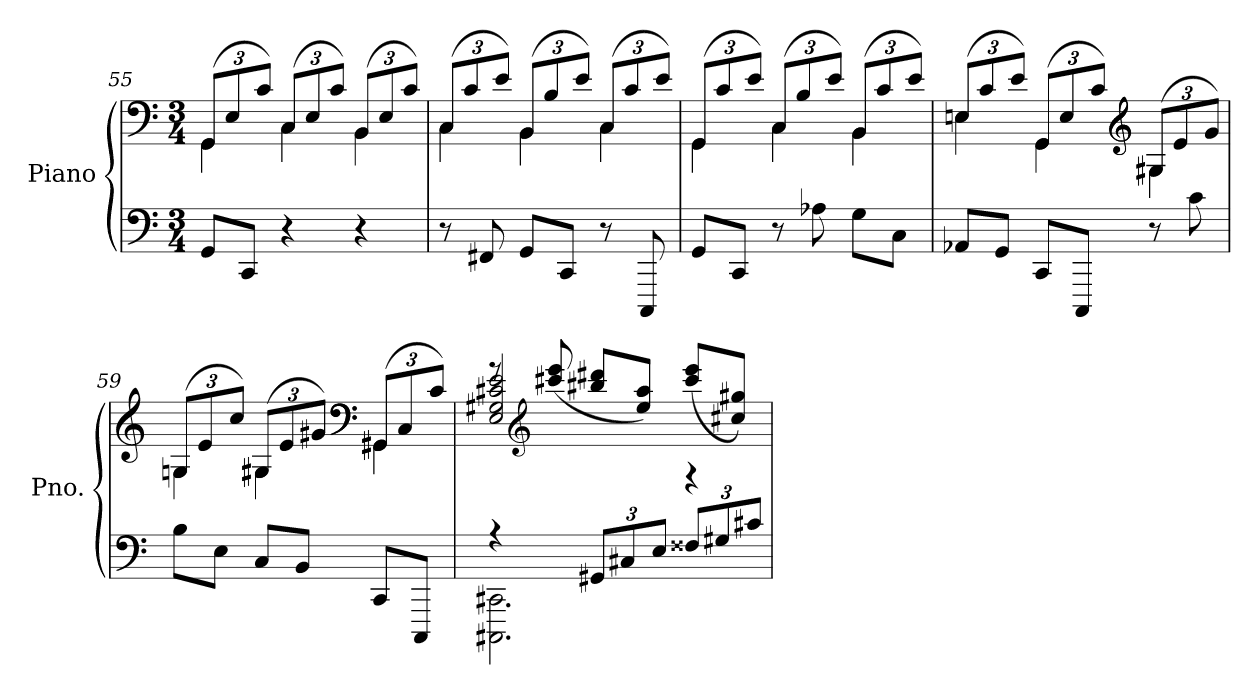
**kern	**kern
*part1	*part1
*staff2	*staff1
*I"Piano	*
*I'Pno.	*
*clefF4	*clefF4
*k[]	*k[]
*M3/4	*M3/4
*	*Xbrackettup
=55	=55
*	*^
8GG/L	(>12GG/L	4GG\
.	12E/	.
8CC/J	.	.
.	12c/J)	.
4r	(>12C/L	4C\
.	12E/	.
.	12c/J)	.
4r	(>12BB/L	4BB\
.	12E/	.
.	12c/J)	.
!!LO:LB:g=z	!!
=56	=56	=56
*	*MM68	*
8r	(>12C/L	4C\
.	12c/	.
8FF#X/	.	.
.	12e/J)	.
8GG/L	(>12BB/L	4BB\
.	12B/	.
8CC/J	.	.
.	12e/J)	.
8r	(>12C/L	4C\
.	12c/	.
8CCC/	.	.
.	12e/J)	.
=57	=57	=57
*	*MM72	*
8GG/L	(>12GG/L	4GG\
.	12c/	.
8CC/J	.	.
.	12e/J)	.
8r	(>12C/L	4C\
.	12B/	.
8A-X\	.	.
.	12e/J)	.
8G\L	(>12BB/L	4BB\
.	12c/	.
8C\J	.	.
.	12e/J)	.
=58	=58	=58
*	*MM80	*
8AA-X/L	(>12E/L	4Eni\
.	12c/	.
8GG/J	.	.
.	12e/J)	.
8CC/L	(>12GG/L	4GG\
.	12E/	.
8CCC/J	.	.
.	12c/J)	.
*	*clefG2	*
*	*MM82	*
8r	(>12G#X/L	4G#\
.	12e/	.
8c\	.	.
.	12g/J)	.
!!LO:LB:g=z	!!
=59	=59	=59
*	*MM84	*
8B\L	(>12Gni/L	4G\
.	12e/	.
8E\J	.	.
.	12cc/J)	.
8C/L	(>12G#X/L	4G#\
.	12e/	.
8BB/J	.	.
.	12g#X/J)	.
*	*clefF4	*
8CC/L	(>12GG#X/L	4GG#\
.	12C/	.
8CCC/J	.	.
*	*MM72	*
.	12c/J)	.
=60	=60	=60
*	*MM68	*
*^	*	*
2.CCC#X\ 2.CC#X\	4rA	2E/ 2G#X/ 2c#X/ 2e/	8rg
*	*	*clefG2	*
*	*	*MM82	*
.	.	.	(>8ccc#X/ 8eee/
*	*Xbrackettup	*	*
*	*	*MM90	*
.	12GG#X/L	.	8bb#X/ 8ddd#X/L
.	12C#X/	.	.
.	.	.	8ee/ 8aa/J)
.	12E/J	.	.
.	12F##X/L	4rF	(>8ccc#/ 8eee/L
.	12G#X/	.	.
.	.	.	8cc#X/ 8gg#X/J)
.	12c#X/J	.	.
*v	*v	*	*
*	*v	*v
=	=
*-	*-
